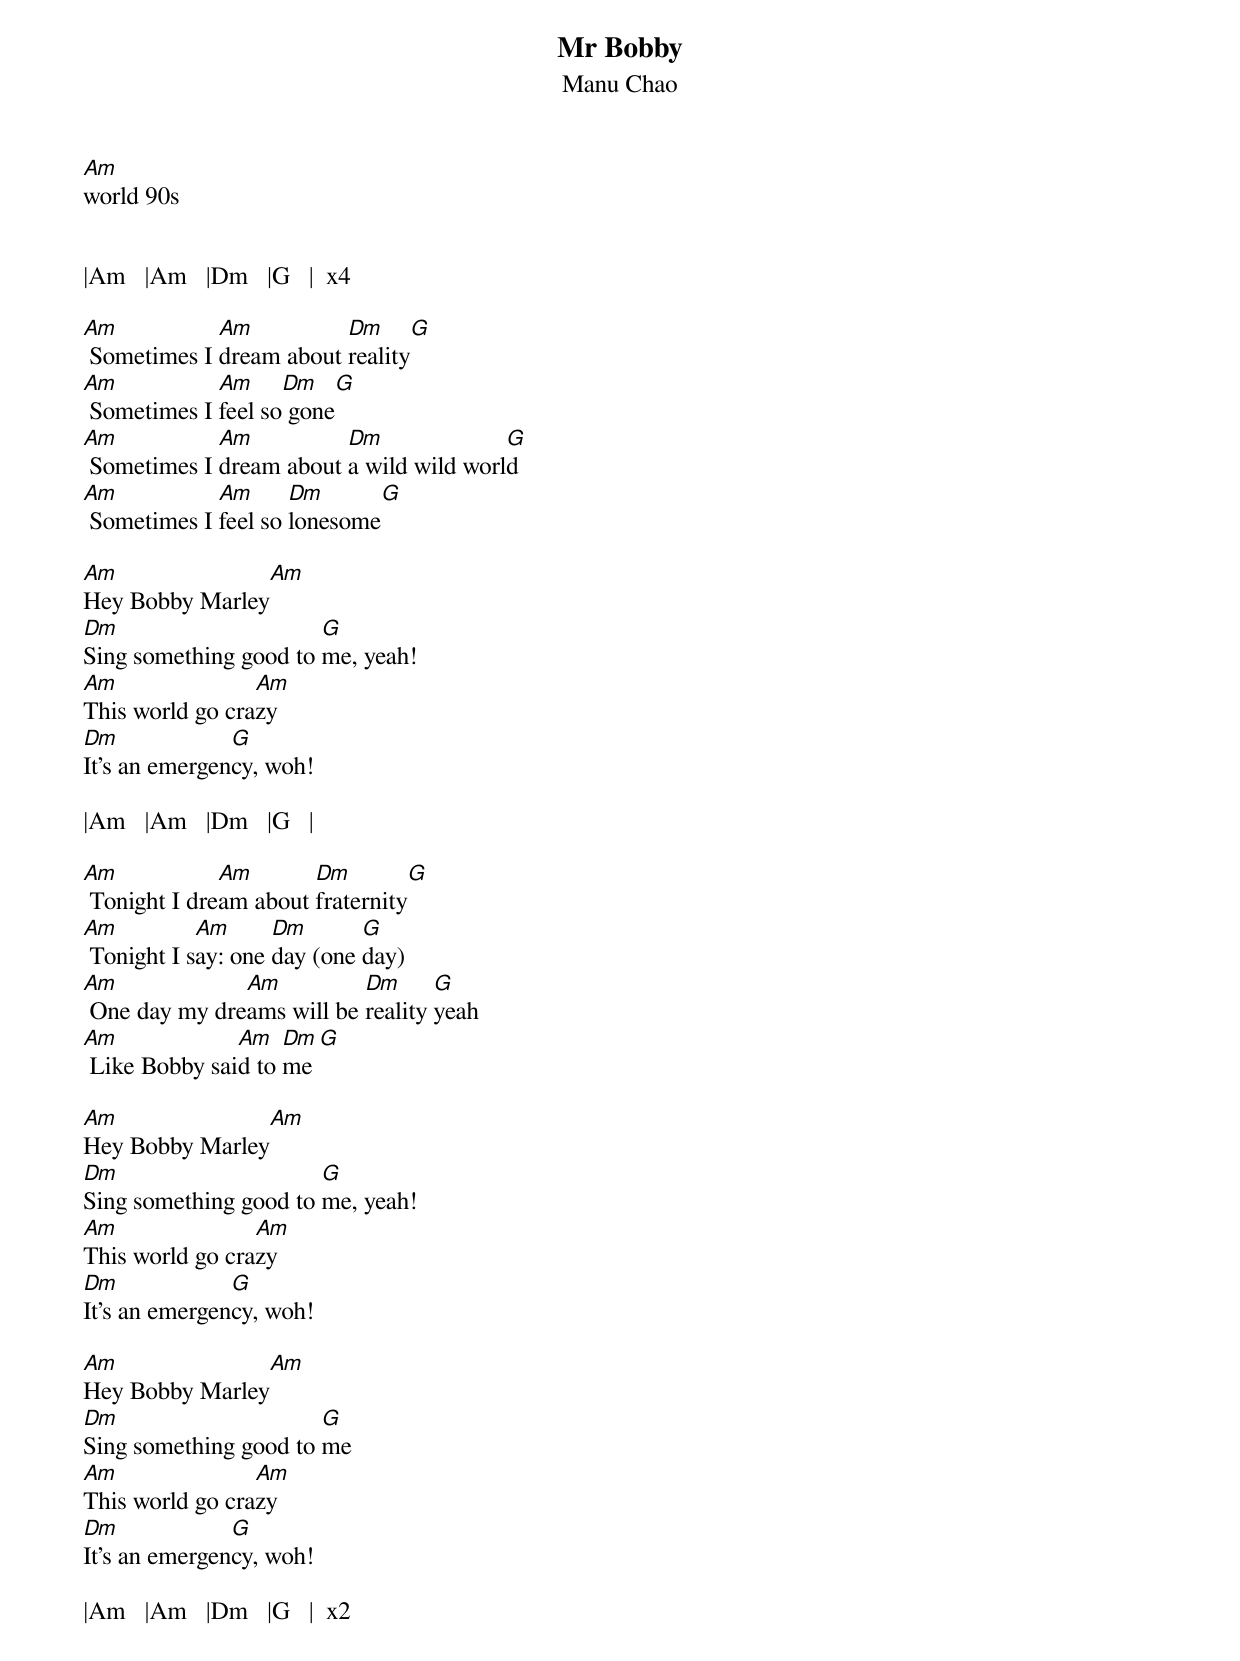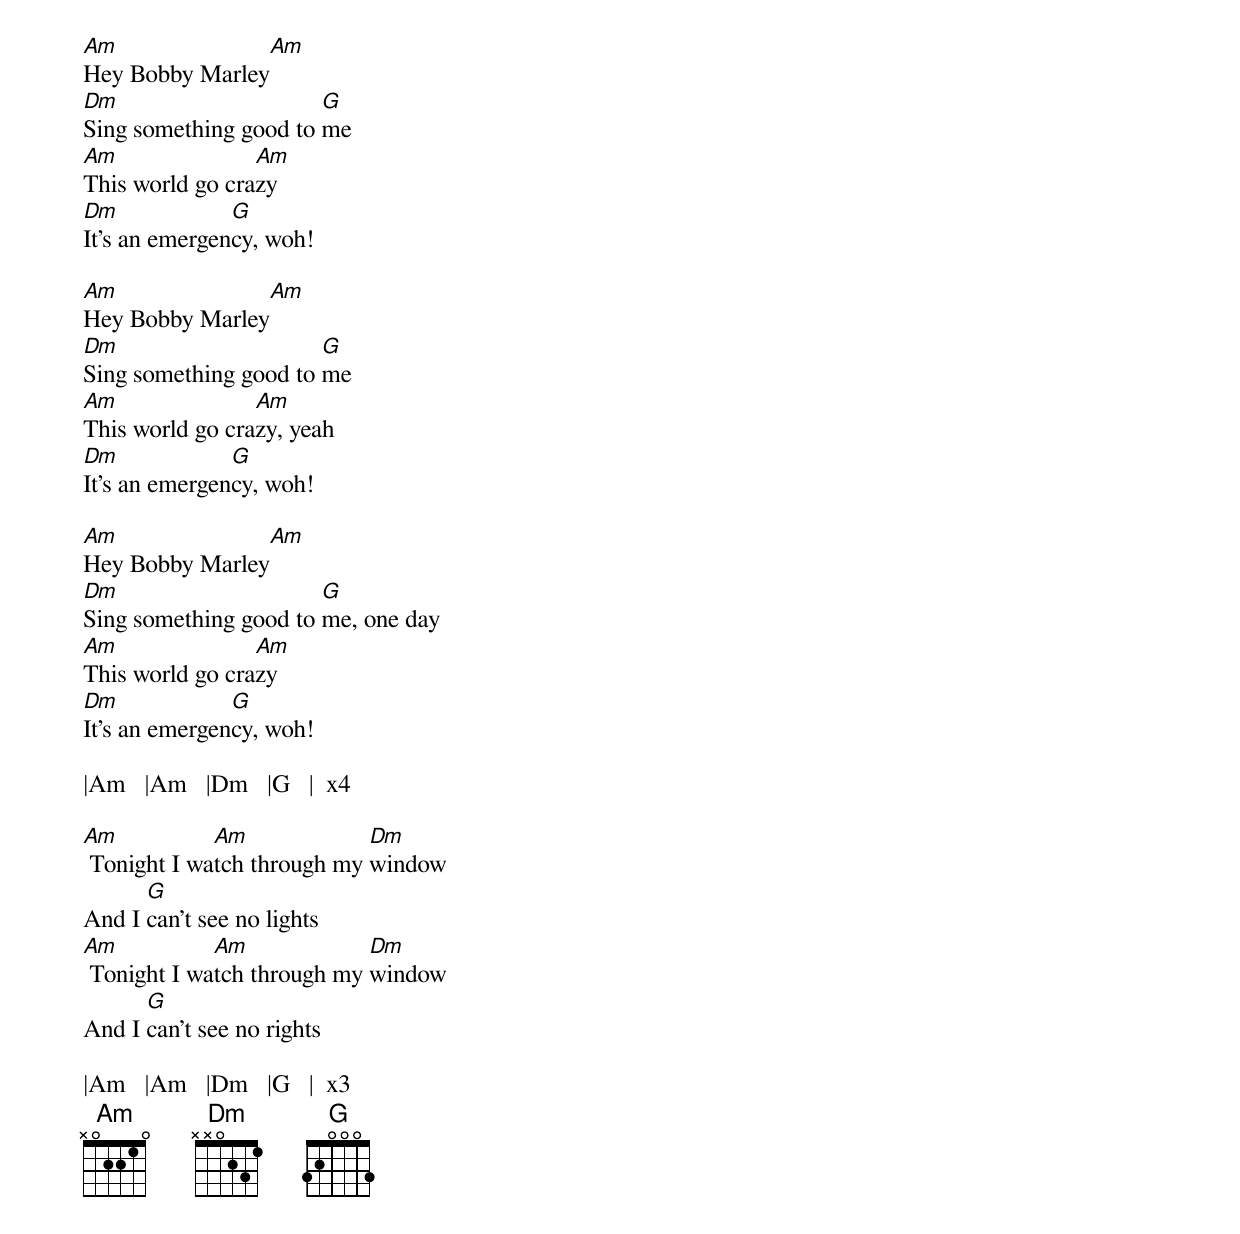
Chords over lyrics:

Mr Bobby
Manu Chao
Am
world 90s


|Am   |Am   |Dm   |G   |  x4

Am           Am          Dm     G
 Sometimes I dream about reality
Am           Am     Dm   G
 Sometimes I feel so gone
Am           Am          Dm              G
 Sometimes I dream about a wild wild world
Am           Am      Dm      G
 Sometimes I feel so lonesome

Am              Am
Hey Bobby Marley
Dm                     G
Sing something good to me, yeah!
Am               Am
This world go crazy
Dm             G
It's an emergency, woh!

|Am   |Am   |Dm   |G   |

Am            Am       Dm        G
 Tonight I dream about fraternity
Am          Am      Dm       G
 Tonight I say: one day (one day)
Am             Am          Dm      G
 One day my dreams will be reality yeah
Am             Am   Dm   G
 Like Bobby said to me

Am              Am
Hey Bobby Marley
Dm                     G
Sing something good to me, yeah!
Am               Am
This world go crazy
Dm             G
It's an emergency, woh!

Am              Am
Hey Bobby Marley
Dm                     G
Sing something good to me
Am               Am
This world go crazy
Dm             G
It's an emergency, woh!

|Am   |Am   |Dm   |G   |  x2

Am              Am
Hey Bobby Marley
Dm                     G
Sing something good to me
Am               Am
This world go crazy
Dm             G
It's an emergency, woh!

Am              Am
Hey Bobby Marley
Dm                     G
Sing something good to me
Am               Am
This world go crazy, yeah
Dm             G
It's an emergency, woh!

Am              Am
Hey Bobby Marley
Dm                     G
Sing something good to me, one day
Am               Am
This world go crazy
Dm             G
It's an emergency, woh!

|Am   |Am   |Dm   |G   |  x4

Am           Am             Dm
 Tonight I watch through my window
      G
And I can't see no lights
Am           Am             Dm
 Tonight I watch through my window
      G
And I can't see no rights

|Am   |Am   |Dm   |G   |  x3
